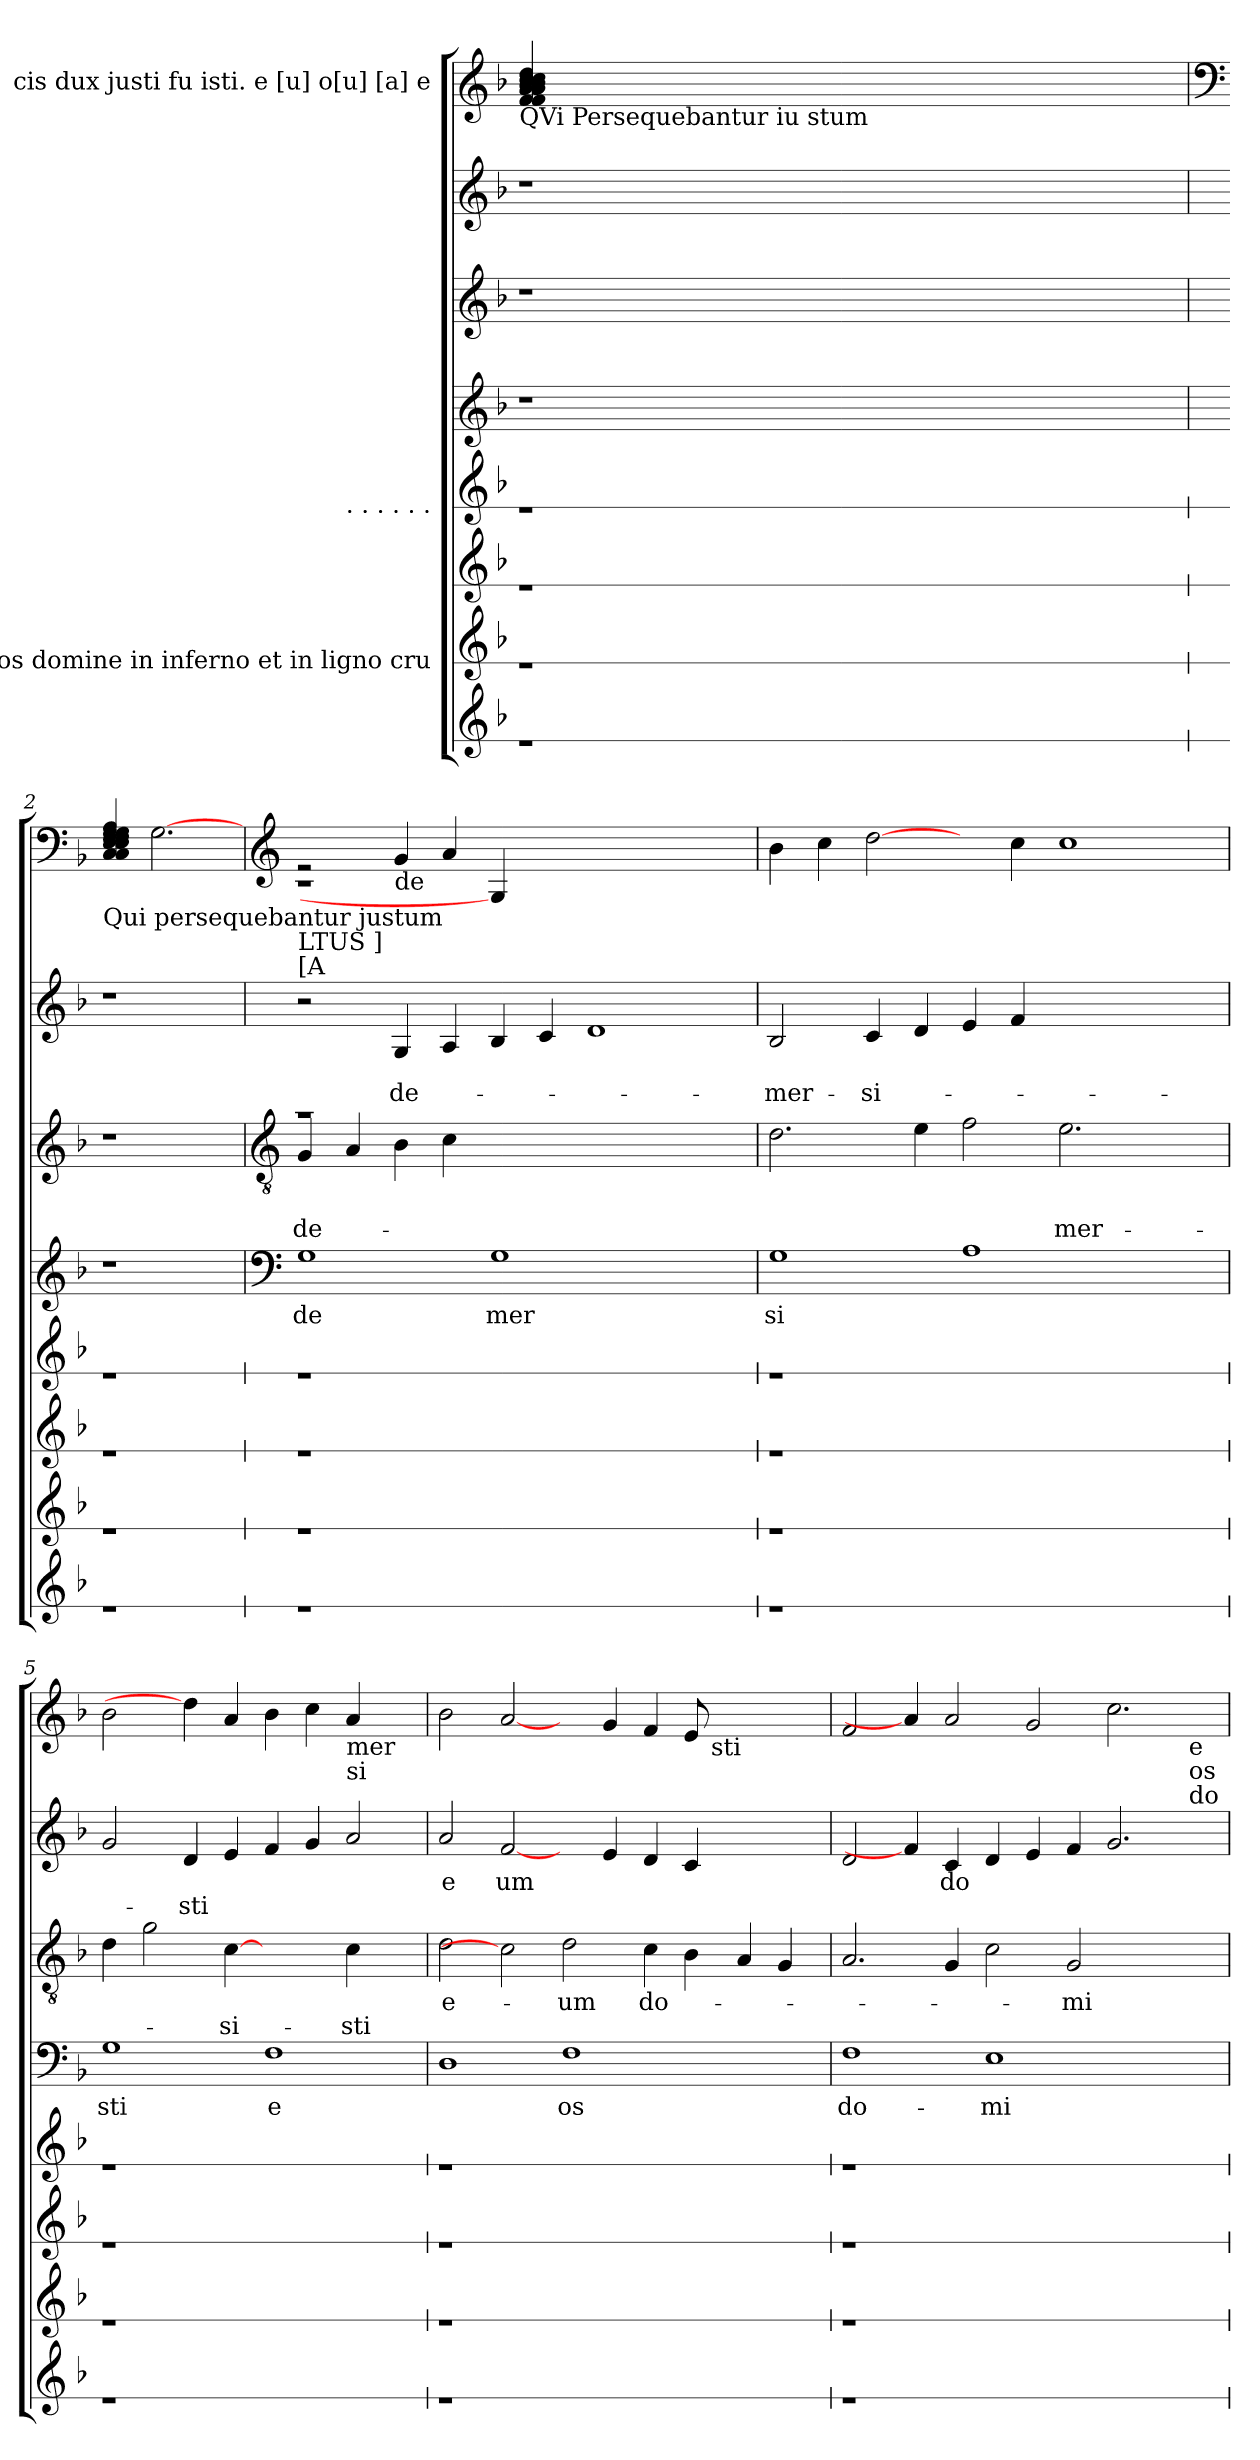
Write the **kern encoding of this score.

**kern	**kern	**kern	**kern	**kern	**text	**kern	**text	**text	**kern	**text	**text	**kern
*part8	*part7	*part6	*part5	*part4	*part4	*part3	*part3	*part3	*part2	*part2	*part2	*part1
*staff8	*staff7	*staff6	*staff5	*staff4	*staff4	*staff3	*staff3	*staff3	*staff2	*staff2	*staff2	*staff1
*	*I"sisti eos domine in inferno et in ligno cru	*	*I". . . . . .	*	*	*	*	*	*	*	*	*I"cis dux justi fu isti. e [u] o[u] [a] e
*stria1	*stria1	*stria1	*stria1	*	*	*	*	*	*	*	*	*
*clefG2	*clefG2	*clefG2	*clefG2	*clefG2	*	*clefG2	*	*	*clefG2	*	*	*clefG2
*k[b-]	*k[b-]	*k[b-]	*k[b-]	*k[b-]	*	*k[b-]	*	*	*k[b-]	*	*	*k[b-]
*F:	*F:	*F:	*F:	*F:	*	*F:	*	*	*F:	*	*	*F:
=1	=1	=1	=1	=1	=1	=1	=1	=1	=1	=1	=1	=1
!	!	!	!	!	!	!	!	!	!	!	!	!LO:TX:b:t=QVi Persequebantur iu stum
!	!	!	!	!	!	!	!	!	!	!	!	!LO:N:n=1:head=solid
!	!	!	!	!	!	!	!	!	!	!	!	!LO:N:n=2:head=solid
!	!	!	!	!	!	!	!	!	!	!	!	!LO:N:n=3:head=solid
!	!	!	!	!	!	!	!	!	!	!	!	!LO:N:n=4:head=solid
!	!	!	!	!	!	!	!	!	!	!	!	!LO:N:n=5:head=solid
!	!	!	!	!	!	!	!	!	!	!	!	!LO:N:n=6:head=solid
!	!	!	!	!	!	!	!	!	!	!	!	!LO:N:n=7:head=solid
!	!	!	!	!	!	!	!	!	!	!	!	!LO:N:n=8:head=solid
!	!	!	!	!	!	!	!	!	!	!	!	!LO:N:n=9:head=solid
1r	1r	1r	1r	1r	.	1r	.	.	1r	.	.	4f/ 4f/ 4a/ 4a/ 4b-/ 4b-/ 4cc/ 4cc/ 4dd/
.	.	.	.	.	.	.	.	.	.	.	.	2.ryy
!!LO:LB:g=z
=2	=2	=2	=2	=2	=2	=2	=2	=2	=2	=2	=2	=2
*	*	*	*	*	*	*	*	*	*	*	*	*clefF4
!	!	!	!	!	!	!	!	!	!	!	!	!LO:TX:b:t=Qui persequebantur justum
1r	1r	1r	1r	1r	.	1r	.	.	1r	.	.	4C/ 4C/ 4E/ 4E/ 4F/ 4F/ 4G/ 4G/ 4A/
.	.	.	.	.	.	.	.	.	.	.	.	[2.G
!!LO:LB:g=z
=3	=3	=3	=3	=3	=3	=3	=3	=3	=3	=3	=3	=3
*	*	*	*	*clefF4	*	*clefGv2	*	*	*	*	*	*clefG2
!	!	!	!	!	!	!	!	!	!	!	!	!LO:TX:a:t=[D ISCANTUS ]
!	!	!	!	!	!	!	!	!	!LO:TX:a:t=[A	!	!	!
!	!	!	!	!	!	!	!	!	!LO:TX:t=LTUS ]	!	!	!
!	!	!	!	!	!	!LO:TX:a:t=[T ENOR ]	!	!	!	!	!	!
!	!	!	!	!	!LO:LY:b	!	!	!LO:LY:b:rj	!	!	!	!
*	*	*	*	*	*	*^	*	*	*	*	*	*^
*	*	*	*	*	*	*	*	*	*	*	*	*	*	*^
1r	1r	1r	1r	1G	de	1ra	4G/	.	de-	2r	.	.	1ryy	1rc	2r
.	.	.	.	.	.	.	4A/	.	.	.	.	.	.	.	.
!	!	!	!	!	!	!	!	!	!	!	!	!	!	!	!LO:TX:b:t=de
!	!	!	!	!	!	!	!	!	!	!	!	!LO:LY:b:rj	!	!	!
.	.	.	.	.	.	.	4B-\	.	.	4G/	.	de-	.	.	4g/
.	.	.	.	.	.	.	4c\	.	.	4A/	.	.	.	.	4a/
!	!	!	!	!	!LO:LY:b	!	!	!	!	!	!	!	!	!	!
1.ryy	1.ryy	1.ryy	1.ryy	1G	mer	1.ryy	1.ryy	.	.	4B-/	.	.	4G]	1ryy	1ryy
.	.	.	.	.	.	.	.	.	.	4c/	.	.	1ryy	.	.
.	.	.	.	.	.	.	.	.	.	1d	.	.	.	.	.
.	.	.	.	2ryy	.	.	.	.	.	.	.	.	.	4ryy	4ryy
.	.	.	.	.	.	.	.	.	.	.	.	.	4ryy	4ryy	4ryy
*	*	*	*	*	*	*v	*v	*	*	*	*	*	*	*	*
=4	=4	=4	=4	=4	=4	=4	=4	=4	=4	=4	=4	=4	=4	=4
!	!	!	!	!	!LO:LY:b	!	!	!	!	!	!LO:LY:b	!	!	!
*	*	*	*	*	*	*	*	*	*	*	*	*v	*v	*v
1r	1r	1r	1r	1G	si	2.d\	.	.	2B-/	.	-mer-	4b-\
.	.	.	.	.	.	.	.	.	.	.	.	4cc\
!	!	!	!	!	!	!	!	!	!	!	!LO:LY:b	!
.	.	.	.	.	.	.	.	.	4c/	.	-si-	[2dd\
.	.	.	.	.	.	4e\	.	.	4d/	.	.	.
1.ryy	1.ryy	1.ryy	1.ryy	1A	.	2f\	.	.	4e/	.	.	4ryy
.	.	.	.	.	.	.	.	.	4f/	.	.	4cc\
!	!	!	!	!	!	!	!	!LO:LY:b	!	!	!	!
.	.	.	.	.	.	2.e\	.	-mer-	1ryy	.	.	1cc
.	.	.	.	2ryy	.	.	.	.	.	.	.	.
.	.	.	.	.	.	4ryy	.	.	.	.	.	.
=5	=5	=5	=5	=5	=5	=5	=5	=5	=5	=5	=5	=5
!	!	!	!	!	!LO:LY:b	!	!	!	!	!	!	!
1r	1r	1r	1r	1G	sti	4d\	.	.	2g/	.	.	2b-\
.	.	.	.	.	.	2g\	.	.	.	.	.	.
!	!	!	!	!	!	!	!	!	!	!	!LO:LY:b	!
.	.	.	.	.	.	.	.	.	4d/	.	-sti	4dd\]
!	!	!	!	!	!	!	!	!LO:LY:b	!	!	!	!
.	.	.	.	.	.	[4c\	.	-si-	4e/	.	.	4a/
!	!	!	!	!	!LO:LY:b:rj	!	!	!	!	!	!	!
1ryy	1ryy	1ryy	1ryy	1F	e	2ryy	.	.	4f/	.	.	4b-\
.	.	.	.	.	.	.	.	.	4g/	.	.	4cc\
!	!	!	!	!	!	!	!	!	!	!	!	!LO:TX:b:t=mer
!	!	!	!	!	!	!	!	!	!	!	!	!LO:TX:b:t=si
!	!	!	!	!	!	!	!	!LO:LY:b	!	!	!	!
.	.	.	.	.	.	4c\	.	-sti	2a/	.	.	4a/
.	.	.	.	.	.	4ryy	.	.	.	.	.	4ryy
!!LO:LB:g=z
=6	=6	=6	=6	=6	=6	=6	=6	=6	=6	=6	=6	=6
!	!	!	!	!	!	!	!LO:LY:b	!	!	!LO:LY:b	!	!
1r	1r	1r	1r	1D	.	2d\	e-	.	2a/	e	.	2b-\
!	!	!	!	!	!	!	!	!	!	!LO:LY:b	!	!
.	.	.	.	.	.	2c\]	.	.	[2f/	um	.	[2a/
!	!	!	!	!	!LO:LY:b	!	!LO:LY:b	!	!	!	!	!
1.ryy	1.ryy	1.ryy	1.ryy	1F	os	2d\	-um	.	4ryy	.	.	4ryy
.	.	.	.	.	.	.	.	.	4e/	.	.	4g/
!	!	!	!	!	!	!	!LO:LY:b	!	!	!	!	!
.	.	.	.	.	.	4c\	do-	.	4d/	.	.	4f/
.	.	.	.	.	.	4B-\	.	.	4c/	.	.	8e/
!	!	!	!	!	!	!	!	!	!	!	!	!LO:TX:b:t=sti
.	.	.	.	.	.	.	.	.	.	.	.	2ryy
.	.	.	.	2ryy	.	4A/	.	.	2ryy	.	.	.
.	.	.	.	.	.	4G/	.	.	.	.	.	.
.	.	.	.	.	.	.	.	.	.	.	.	8ryy
=7	=7	=7	=7	=7	=7	=7	=7	=7	=7	=7	=7	=7
!	!	!	!	!	!LO:LY:b	!	!	!	!	!	!	!
*	*	*	*	*	*	*	*	*	*	*	*	*^
1r	1r	1r	1r	1F	do-	2.A/	.	.	2d/	.	.	2f/	1ryy
.	.	.	.	.	.	.	.	.	4f/]	.	.	4a/]	.
!	!	!	!	!	!	!	!	!	!	!LO:LY:b	!	!	!
.	.	.	.	.	.	4G/	.	.	4c/	do	.	2a/	.
!	!	!	!	!	!LO:LY:b	!	!	!	!	!	!	!	!
1.ryy	1.ryy	1.ryy	1.ryy	1E	-mi-	2c\	.	.	4d/	.	.	.	1ryy
.	.	.	.	.	.	.	.	.	4e/	.	.	2g/	.
!	!	!	!	!	!	!	!LO:LY:b	!	!	!	!	!	!
.	.	.	.	.	.	2G/	-mi-	.	4f/	.	.	.	.
.	.	.	.	.	.	.	.	.	2.g/	.	.	2.cc\	.
.	.	.	.	2ryy	.	2ryy	.	.	.	.	.	.	4ryy
!	!	!	!	!	!	!	!	!	!	!	!	!	!LO:TX:b:t=e
!	!	!	!	!	!	!	!	!	!	!	!	!	!LO:TX:b:t=os
!	!	!	!	!	!	!	!	!	!	!	!	!	!LO:TX:b:t=do
.	.	.	.	.	.	.	.	.	.	.	.	.	4ryy
*	*	*	*	*	*	*	*	*	*	*	*	*v	*v
=	=	=	=	=	=	=	=	=	=	=	=	=
*-	*-	*-	*-	*-	*-	*-	*-	*-	*-	*-	*-	*-
